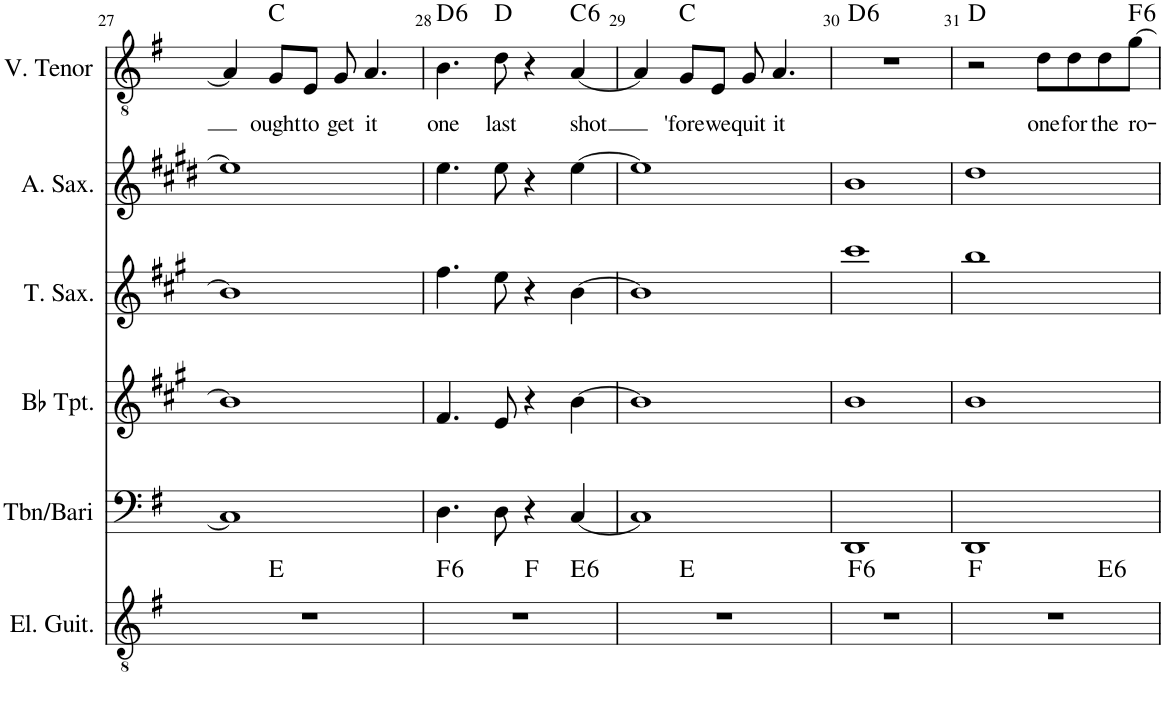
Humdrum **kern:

**kern	**harte	**kern	**kern	**kern	**kern	**kern	**text	**harte
*part6	*part6	*part5	*part4	*part3	*part2	*part1	*part1	*part1
*staff6	*	*staff5	*staff4	*staff3	*staff2	*staff1	*staff1	*
*I"Electric Guitar	*	*I"Tbn/Bari	*I"Bb Trumpet	*I"Tenor Saxophone	*I"Alto Saxophone	*I"V. Tenor	*	*
*I'El. Guit.	*	*I'Tbn/Bari	*I'Bb Tpt.	*I'T. Sax.	*I'A. Sax.	*I'V. Tenor	*	*
!!LO:PB:g=z
*clefGv2	*	*clefF4	*clefG2	*clefG2	*clefG2	*clefGv2	*	*
*	*	*	*Trd1c2	*Trd8c14	*Trd5c9	*	*	*
*k[f#]	*	*k[f#]	*k[f#c#g#]	*k[f#c#g#]	*k[f#c#g#d#]	*k[f#]	*	*
*M4/4	*	*M4/4	*M4/4	*M4/4	*M4/4	*M4/4	*	*
=27	=27	=27	=27	=27	=27	=27	=27	=27
*^	*	*	*	*	*	*	*	*
1r	4ryy	.	1C]	1b]	1b]	1ee]	4A/]	.	.
!	!	!	!	!	!	!	!	!LO:LY:b	!
.	2.ryy	E:maj	.	.	.	.	8G/L	ought	C:maj
!	!	!	!	!	!	!	!	!LO:LY:b	!
.	.	.	.	.	.	.	8E/J	to	.
!	!	!	!	!	!	!	!	!LO:LY:b	!
.	.	.	.	.	.	.	8G/	get	.
!	!	!	!	!	!	!	!	!LO:LY:b	!
.	.	.	.	.	.	.	4.A/	it	.
=28	=28	=28	=28	=28	=28	=28	=28	=28	=28
!	!	!LO:H:kt=6	!	!	!	!	!	!LO:LY:b	!LO:H:kt=6
*	*^	*	*	*	*	*	*	*	*
1r	2ryy	2.ryy	F:maj6	4.D\	4.f#/	4.ff#\	4.ee\	4.B\	one	D:maj6
!	!	!	!	!	!	!	!	!	!LO:LY:b	!
.	.	.	.	8D\	8e/	8ee\	8ee\	8d\	last	D:maj
.	2ryy	.	F:maj	4r	4r	4r	4r	4r	.	.
!	!	!	!LO:H:kt=6	!	!	!	!	!	!LO:LY:b	!LO:H:kt=6
.	.	4ryy	E:maj6	[4C/	[4b\	[4b\	[4ee\	[4A/	shot	C:maj6
*	*v	*v	*	*	*	*	*	*	*	*
=29	=29	=29	=29	=29	=29	=29	=29	=29	=29
1r	4ryy	.	1C]	1b]	1b]	1ee]	4A/]	.	.
!	!	!	!	!	!	!	!	!LO:LY:b	!
.	2.ryy	E:maj	.	.	.	.	8G/L	'fore	C:maj
!	!	!	!	!	!	!	!	!LO:LY:b	!
.	.	.	.	.	.	.	8E/J	we	.
!	!	!	!	!	!	!	!	!LO:LY:b	!
.	.	.	.	.	.	.	8G/	quit	.
!	!	!	!	!	!	!	!	!LO:LY:b	!
.	.	.	.	.	.	.	4.A/	it	.
=30	=30	=30	=30	=30	=30	=30	=30	=30	=30
!	!	!LO:H:kt=6	!	!	!	!	!	!	!LO:H:kt=6
*v	*v	*	*	*	*	*	*	*	*
1r	F:maj6	1DD	1b	1ccc#	1b	1r	.	D:maj6
=31	=31	=31	=31	=31	=31	=31	=31	=31
*^	*	*	*	*	*	*	*	*
1r	2.ryy	F:maj	1DD	1b	1bb	1dd#	2r	.	D:maj
!	!	!	!	!	!	!	!	!LO:LY:b	!
.	.	.	.	.	.	.	8d\L	one	.
!	!	!	!	!	!	!	!	!LO:LY:b	!
.	.	.	.	.	.	.	8d\	for	.
!	!	!LO:H:kt=6	!	!	!	!	!	!LO:LY:b	!
.	4ryy	E:maj6	.	.	.	.	8d\	the	.
!	!	!	!	!	!	!	!	!LO:LY:b	!LO:H:kt=6
.	.	.	.	.	.	.	[8g\J	ro-	F:maj6
*v	*v	*	*	*	*	*	*	*	*
=	=	=	=	=	=	=	=	=
*-	*-	*-	*-	*-	*-	*-	*-	*-
